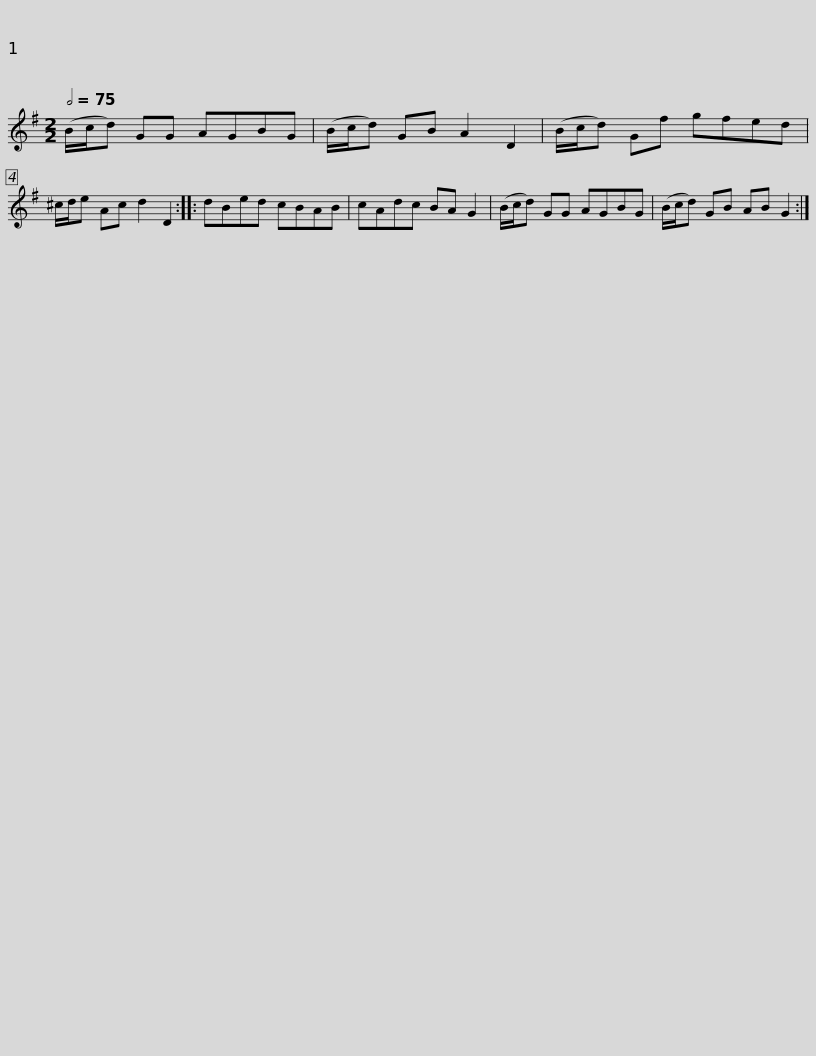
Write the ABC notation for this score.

X:1
L:1/8
Q:1/2=75
M:2/2
I:linebreak $
K:G
V:1 treble
V:1
 (B/c/d) GG AGBG | (B/c/d) GB A2 D2 | (B/c/d) Gf gfed | ^c/d/e Ac d2 D2 :: dBed cBAB |$ %5
 cAdc BA G2 | (B/c/d) GG AGBG | (B/c/d) GB AB G2 :| %8
